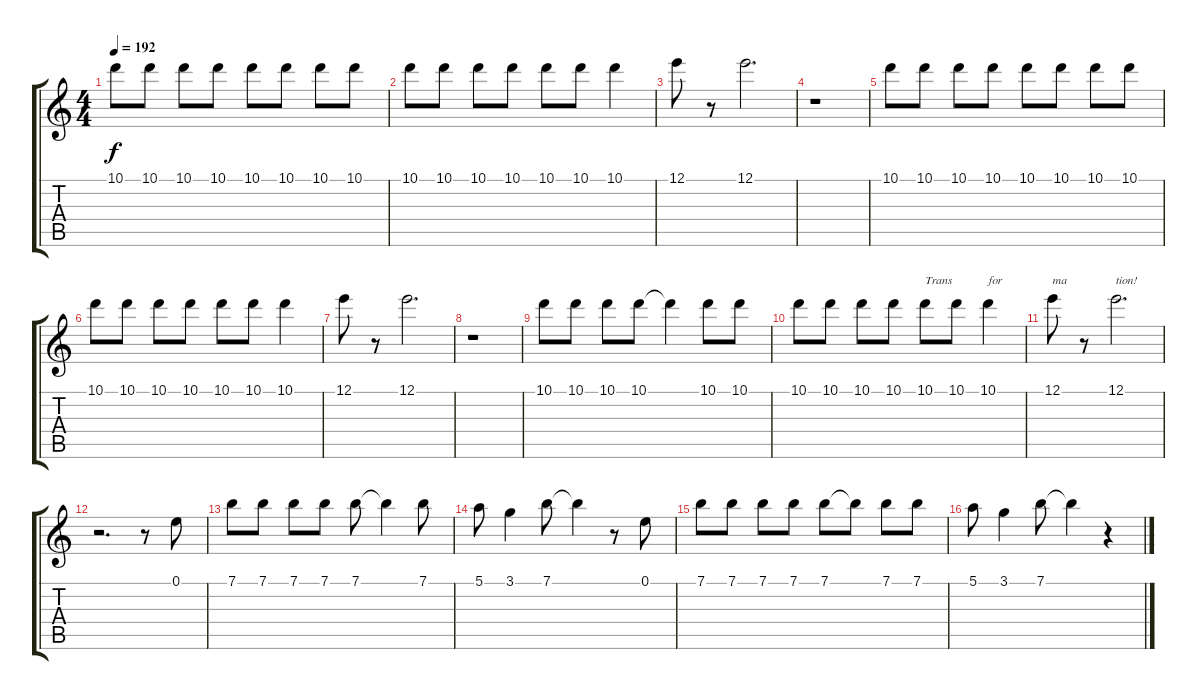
\track "" {instrument distortionguitar}
\staff {score tabs}
\tuning (E4 B3 G3 D3 A2 E2) {hide}
\ts (4 4)
\tempo 192
\clef g2
\ks c
10.1.8{txt "" dy f} 10.1.8{txt ""} 10.1.8{txt ""} 10.1.8{txt ""} 10.1.8{txt ""} 10.1.8{txt ""} 10.1.8{txt ""} 10.1.8{txt ""} |
10.1.8{txt ""} 10.1.8{txt ""} 10.1.8{txt ""} 10.1.8{txt ""} 10.1.8{txt ""} 10.1.8{txt ""} 10.1.4{txt ""} |
12.1.8{txt ""} r.8 12.1.2{d txt ""} |
r.1 |
10.1.8{txt ""} 10.1.8{txt ""} 10.1.8{txt ""} 10.1.8{txt ""} 10.1.8{txt ""} 10.1.8{txt ""} 10.1.8{txt ""} 10.1.8{txt ""} |
10.1.8{txt ""} 10.1.8{txt ""} 10.1.8{txt ""} 10.1.8{txt ""} 10.1.8{txt ""} 10.1.8{txt ""} 10.1.4{txt ""} |
12.1.8{txt ""} r.8 12.1.2{d txt ""} |
r.1 |
10.1.8{txt ""} 10.1.8{txt ""} 10.1.8{txt ""} 10.1.8{txt ""} 10.1{t}.4 10.1.8{txt ""} 10.1.8{txt ""} |
10.1.8{txt ""} 10.1.8{txt ""} 10.1.8{txt ""} 10.1.8{txt ""} 10.1.8{txt "Trans"} 10.1.8 10.1.4{txt "for"} |
12.1.8{txt "ma"} r.8 12.1.2{d txt "tion!"} |
r.2{d} r.8 0.1.8{txt ""} |
7.1.8{txt ""} 7.1.8 7.1.8{txt ""} 7.1.8{txt ""} 7.1.8{txt ""} 7.1{t}.4 7.1.8{txt ""} |
5.1.8{txt ""} 3.1.4{txt ""} 7.1.8{txt ""} 7.1{t}.4 r.8 0.1.8{txt ""} |
7.1.8{txt ""} 7.1.8{txt ""} 7.1.8{txt ""} 7.1.8{txt ""} 7.1.8{txt ""} 7.1{t}.8 7.1.8{txt ""} 7.1.8{txt ""} |
5.1.8{txt ""} 3.1.4{txt ""} 7.1.8{txt ""} 7.1{t}.4 r.4
